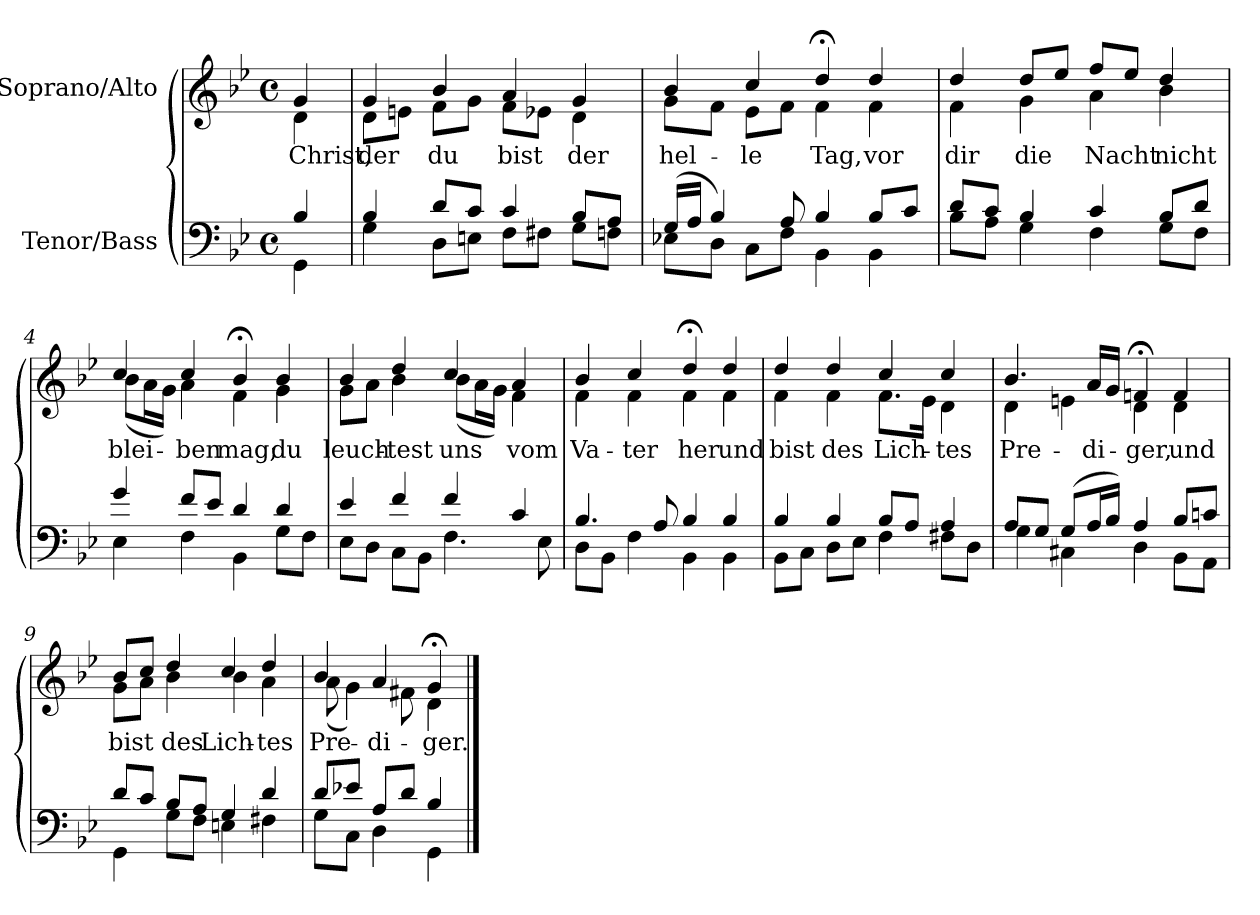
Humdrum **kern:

**kern	**kern	**text
*part2	*part1	*part1
*staff2	*staff1	*staff1
*I"Tenor/Bass	*I"Soprano/Alto	*
*clefF4	*clefG2	*
*k[b-e-]	*k[b-e-]	*
*M4/4	*M4/4	*
*met(c)	*met(c)	*
=	=	=
*^	*	*
!	!	!	!LO:LY:b
*	*	*^	*
4B-/	4GG\	4g/	4d\	Christ,
=1	=1	=1	=1	=1
!	!	!	!	!LO:LY:b
4B-/	4G\	4g/	8d\L	der
.	.	.	8en\J	.
!	!	!	!	!LO:LY:b
8d/L	8D\L	4b-/	8f\L	du
8c/J	8En\J	.	8g\J	.
!	!	!	!	!LO:LY:b
4c/	8F\L	4a/	8f\L	bist
.	8F#X\J	.	8e-X\J	.
!	!	!	!	!LO:LY:b
8B-/L	8G\L	4g/	4d\	der
8A/J	8Fn\J	.	.	.
=2	=2	=2	=2	=2
!	!	!	!	!LO:LY:b
(16G/LL	8E-X\L	4b-/	8g\L	hel-
16A/JJ	.	.	.	.
4B-/)	8D\J	.	8f\J	.
!	!	!	!	!LO:LY:b
.	8C\L	4cc/	8e-\L	-le
8A/	8F\J	.	8f\J	.
!	!	!	!	!LO:LY:b
4B-/	4BB-\	4dd;</	4f\	Tag,
!	!	!	!	!LO:LY:b
8B-/L	4BB-\	4dd/	4f\	vor
8c/J	.	.	.	.
=3	=3	=3	=3	=3
!	!	!	!	!LO:LY:b
8d/L	8B-\L	4dd/	4f\	dir
8c/J	8A\J	.	.	.
!	!	!	!	!LO:LY:b
4B-/	4G\	8dd/L	4g\	die
.	.	8ee-/J	.	.
!	!	!	!	!LO:LY:b
4c/	4F\	8ff/L	4a\	Nacht
.	.	8ee-/J	.	.
!	!	!	!	!LO:LY:b
8B-/L	8G\L	4dd/	4b-\	nicht
8d/J	8F\J	.	.	.
!!LO:LB:g=z	!!
=4	=4	=4	=4	=4
!	!	!	!	!LO:LY:b
4g/	4E-\	4cc/	(8b-\L	blei-
.	.	.	16a\L	.
.	.	.	16g\JJ)	.
!	!	!	!	!LO:LY:b
8f/L	4F\	4cc/	4a\	-ben
8e-/J	.	.	.	.
!	!	!	!	!LO:LY:b
4d/	4BB-\	4b-;</	4f\	mag;
!	!	!	!	!LO:LY:b
4d/	8G\L	4b-/	4g\	du
.	8F\J	.	.	.
=5	=5	=5	=5	=5
!	!	!	!	!LO:LY:b
4e-/	8E-\L	4b-/	8g\L	leuch-
.	8D\J	.	8a\J	.
!	!	!	!	!LO:LY:b
4f/	8C\L	4dd/	4b-\	-test
.	8BB-\J	.	.	.
!	!	!	!	!LO:LY:b
4f/	4.F\	4cc/	(8b-\L	uns
.	.	.	16a\L	.
.	.	.	16g\JJ)	.
!	!	!	!	!LO:LY:b
4c/	.	4a/	4f\	vom
.	8E-\	.	.	.
=6	=6	=6	=6	=6
!	!	!	!	!LO:LY:b
4.B-/	8D\L	4b-/	4f\	Va-
.	8BB-\J	.	.	.
!	!	!	!	!LO:LY:b
.	4F\	4cc/	4f\	-ter
8A/	.	.	.	.
!	!	!	!	!LO:LY:b
4B-/	4BB-\	4dd;</	4f\	her
!	!	!	!	!LO:LY:b
4B-/	4BB-\	4dd/	4f\	und
!!LO:LB:g=z	!!
=7	=7	=7	=7	=7
!	!	!	!	!LO:LY:b
4B-/	8BB-\L	4dd/	4f\	bist
.	8C\J	.	.	.
!	!	!	!	!LO:LY:b
4B-/	8D\L	4dd/	4f\	des
.	8E-\J	.	.	.
!	!	!	!	!LO:LY:b
8B-/L	4F\	4cc/	8.f\L	Lich-
8A/J	.	.	.	.
.	.	.	16e-\Jk	.
!	!	!	!	!LO:LY:b
4A/	8F#X\L	4cc/	4d\	-tes
.	8D\J	.	.	.
=8	=8	=8	=8	=8
!	!	!	!	!LO:LY:b
8A/L	4G\	4.b-/	4d\	Pre-
8G/J	.	.	.	.
(8G/L	4C#X\	.	4en\	.
!	!	!	!	!LO:LY:b
16A/L	.	16a/LL	.	-di-
16B-/JJ)	.	16g/JJ	.	.
!	!	!	!	!LO:LY:b
4A/	4D\	4fn;</	4d\	-ger,
!	!	!	!	!LO:LY:b
8B-/L	8BB-\L	4f/	4d\	und
8cn/J	8AA\J	.	.	.
=9	=9	=9	=9	=9
!	!	!	!	!LO:LY:b
8d/L	4GG\	8b-/L	8g\L	bist
8c/J	.	8cc/J	8a\J	.
!	!	!	!	!LO:LY:b
8B-/L	8G\L	4dd/	4b-\	des
8A/J	8F\J	.	.	.
!	!	!	!	!LO:LY:b
4G/	4En\	4cc/	4b-\	Lich-
!	!	!	!	!LO:LY:b
4d/	4F#X\	4dd/	4a\	-tes
=10	=10	=10	=10	=10
!	!	!	!	!LO:LY:b
8d/L	8G\L	4b-/	(8a\	Pre-
8e-X/J	8C\J	.	4g\)	.
!	!	!	!	!LO:LY:b
8A/L	4D\	4a/	.	-di-
8d/J	.	.	8f#X\	.
!	!	!	!	!LO:LY:b
4B-/	4GG\	4g;</	4d\	-ger.
*v	*v	*	*	*
*	*v	*v	*
==	==	==
*-	*-	*-
